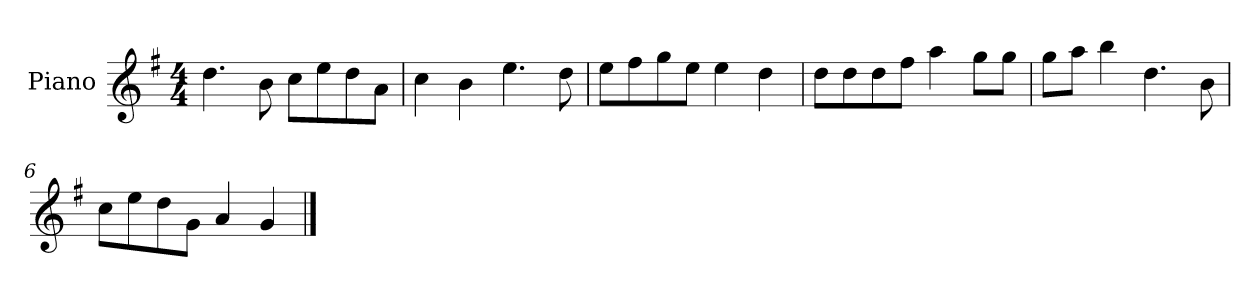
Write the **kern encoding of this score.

**kern
*part1
*staff1
*I"Piano
*I'P-no
*clefG2
*k[f#]
*M4/4
*MM90
=1
4.dd\
8b\
8cc\L
8ee\
8dd\
8a\J
=2
4cc\
4b\
4.ee\
8dd\
=3
8ee\L
8ff#\
8gg\
8ee\J
4ee\
4dd\
=4
8dd\L
8dd\
8dd\
8ff#\J
4aa\
8gg\L
8gg\J
=5
8gg\L
8aa\J
4bb\
4.dd\
8b\
=6
8cc\L
8ee\
8dd\
8g\J
4a/
4g/
==
*-
